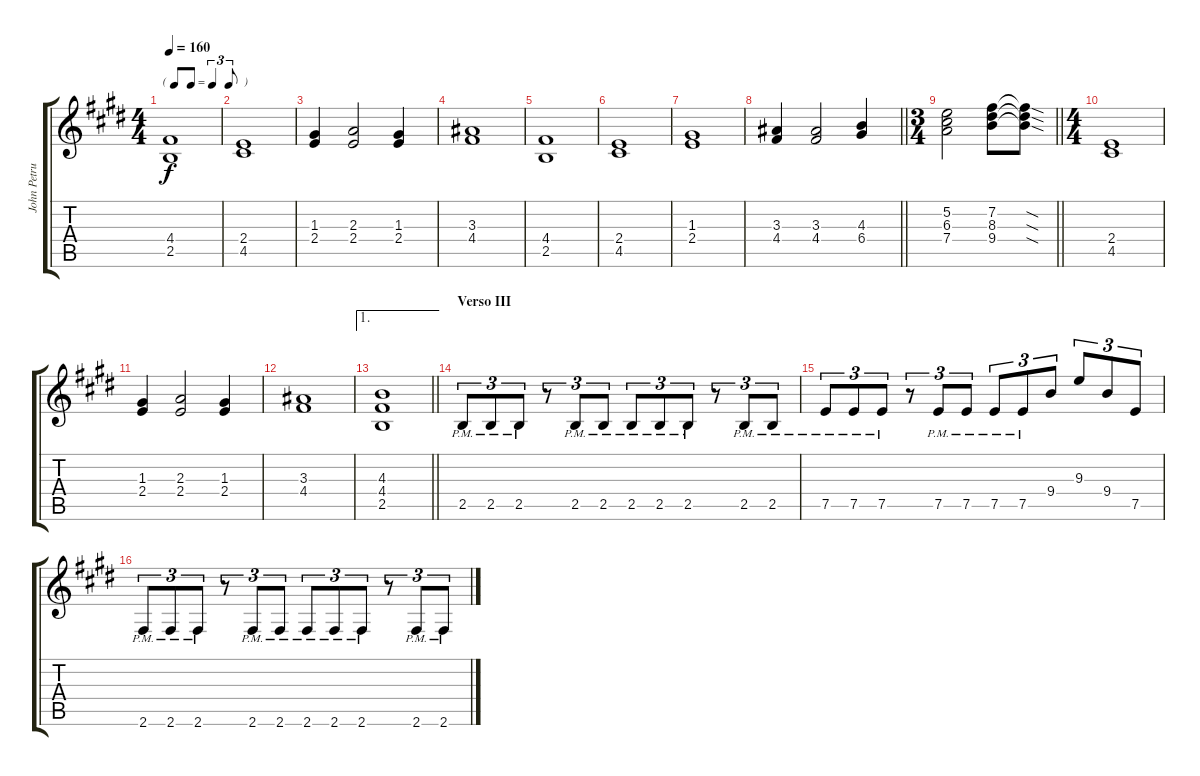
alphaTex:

\track ("John Petrucci II" "John Petru") {instrument distortionguitar}
\staff {score tabs}
\tuning (E4 B3 G3 D3 A2 E2) {hide}
\ts (4 4)
\tf triplet8th
\tempo 160
\clef g2
\ks e
(4.4 2.5).1{dy f} |
(2.4 4.5).1 |
(1.3 2.4).4 (2.3 2.4).2 (1.3 2.4).4 |
(3.3 4.4).1 |
(4.4 2.5).1 |
(2.4 4.5).1 |
(1.3 2.4).1 |
\barLineRight lightlight
(3.3 4.4).4 (3.3 4.4).2 (4.3 6.4).4 |
\ts (3 4)
\barLineRight lightlight
(5.2 6.3 7.4).2 (7.2 8.3 9.4).8 (7.2{sod t} 8.3{sod t} 9.4{sod t}).8 |
\ts (4 4)
(2.4 4.5).1 |
(1.3 2.4).4 (2.3 2.4).2 (1.3 2.4).4 |
(3.3 4.4).1 |
\ae 1
\barLineRight lightlight
(4.3 4.4 2.5).1 |
\section ("" "Verso III")
2.5{pm}.8{tu (3 2)} 2.5{pm}.8{tu (3 2)} 2.5{pm}.8{tu (3 2)} r.8{tu (3 2)} 2.5{pm}.8{tu (3 2)} 2.5{pm}.8{tu (3 2)} 2.5{pm}.8{tu (3 2)} 2.5{pm}.8{tu (3 2)} 2.5{pm}.8{tu (3 2)} r.8{tu (3 2)} 2.5{pm}.8{tu (3 2)} 2.5{pm}.8{tu (3 2)} |
7.5{pm}.8{tu (3 2)} 7.5{pm}.8{tu (3 2)} 7.5{pm}.8{tu (3 2)} r.8{tu (3 2)} 7.5{pm}.8{tu (3 2)} 7.5{pm}.8{tu (3 2)} 7.5{pm}.8{tu (3 2)} 7.5{pm}.8{tu (3 2)} 9.4.8{tu (3 2)} 9.3.8{tu (3 2)} 9.4.8{tu (3 2)} 7.5.8{tu (3 2)} |
2.6{pm}.8{tu (3 2)} 2.6{pm}.8{tu (3 2)} 2.6{pm}.8{tu (3 2)} r.8{tu (3 2)} 2.6{pm}.8{tu (3 2)} 2.6{pm}.8{tu (3 2)} 2.6{pm}.8{tu (3 2)} 2.6{pm}.8{tu (3 2)} 2.6{pm}.8{tu (3 2)} r.8{tu (3 2)} 2.6{pm}.8{tu (3 2)} 2.6{pm}.8{tu (3 2)}
